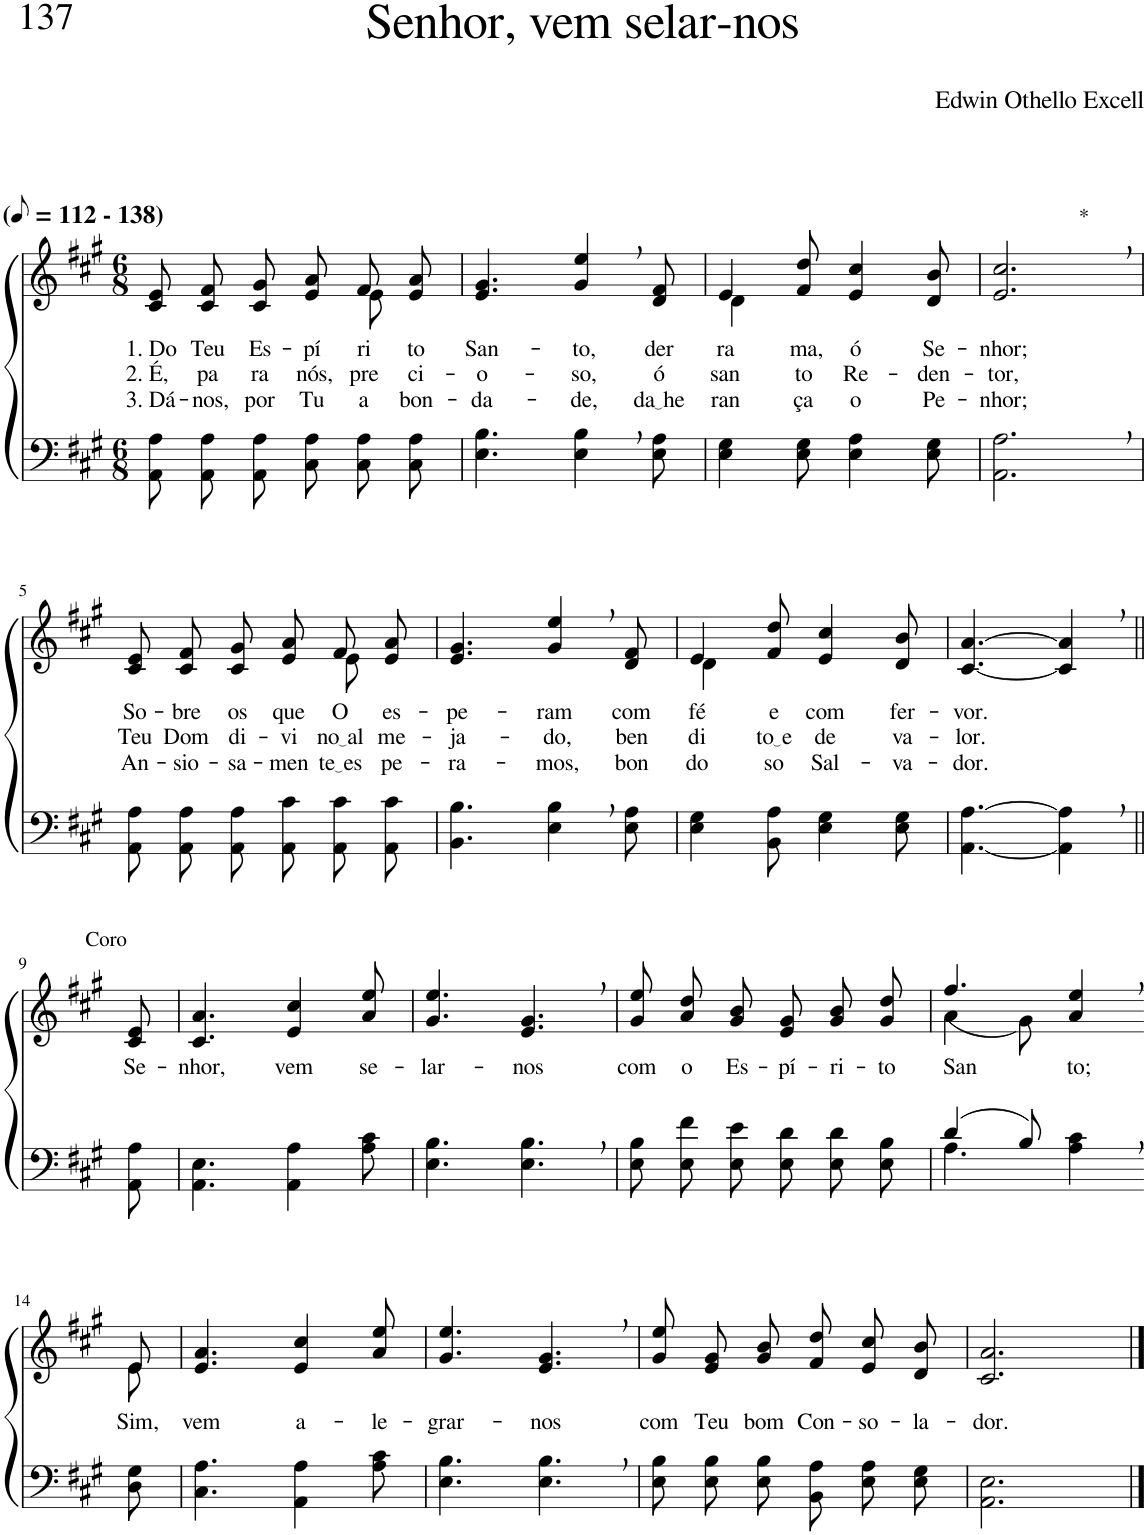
**kern	**kern	**text	**text	**text
*part2	*part1	*part1	*part1	*part1
*staff2	*staff1	*staff1	*staff1	*staff1
*I"Parte III e IV	*I"Parte I e II	*	*	*
*clefF4	*clefG2	*	*	*
*Trd1c2	*Trd1c2	*	*	*
*k[f#c#g#]	*k[f#c#g#]	*	*	*
*M6/8	*M6/8	*	*	*
*MM56	*MM56	*	*	*
=1	=1	=1	=1	=1
!	!LO:TX:a:B:t=(	!	!	!
!	!LO:TX:a:B:t=- 138)	!	!	!
!	!	!LO:LY:b	!LO:LY:b	!LO:LY:b
*	*^	*	*	*
8AA\ 8A\L	8c#/ 8e/L	2ryy	1. Do	2. É,	3. Dá-
!	!	!	!LO:LY:b	!LO:LY:b	!LO:LY:b
8AA\ 8A\	8c#/ 8f#/	.	Teu	pa	-nos,
!	!	!	!LO:LY:b	!LO:LY:b	!LO:LY:b
8AA\ 8A\J	8c#/ 8g#/J	.	Es-	ra	por
!	!	!	!LO:LY:b	!LO:LY:b	!LO:LY:b
8C#\ 8A\L	8e/ 8a/L	.	-pí-	nós,	Tu-
!	!	!	!LO:LY:b	!LO:LY:b	!LO:LY:b
8C#\ 8A\	8f#/	8e\	-ri-	pre-	-a
!	!	!	!LO:LY:b	!LO:LY:b	!LO:LY:b
8C#\ 8A\J	8e/ 8a/J	8ryy	-to	-ci-	bon-
=2	=2	=2	=2	=2	=2
!	!	!	!LO:LY:b	!LO:LY:b	!LO:LY:b
*	*v	*v	*	*	*
4.E\ 4.B\	4.e/ 4.g#/	San-	-o-	-da-
!	!	!LO:LY:b	!LO:LY:b	!LO:LY:b
4E\, 4B\,	4g#/, 4ee/,	-to,	-so,	-de,
!	!	!LO:LY:b	!LO:LY:b	!LO:LY:b
8E\ 8A\	8d/ 8f#/	der-	ó	da he
=3	=3	=3	=3	=3
*	*^	*	*	*
!	!	!	!LO:LY:b	!LO:LY:b	!LO:LY:b
4E\ 4G#\	4e/	4d\	-ra-	san-	-ran-
!	!	!	!LO:LY:b	!LO:LY:b	!LO:LY:b
8E\ 8G#\	8f#/ 8dd/	2ryy	-ma,	-to	-ça
!	!	!	!LO:LY:b	!LO:LY:b	!LO:LY:b
4E\ 4A\	4e/ 4cc#/	.	ó	Re-	o
!	!	!	!LO:LY:b	!LO:LY:b	!LO:LY:b
8E\ 8G#\	8d/ 8b/	.	Se-	-den-	Pe-
*	*v	*v	*	*	*
=4	=4	=4	=4	=4
!	!LO:TX:a:t=*	!	!	!
!	!	!LO:LY:b	!LO:LY:b	!LO:LY:b
2.AA\, 2.A\,	2.e/, 2.cc#/,	-nhor;	-tor,	-nhor;
!!LO:LB:g=z
=5	=5	=5	=5	=5
!	!	!LO:LY:b	!LO:LY:b	!LO:LY:b
*	*^	*	*	*
8AA\ 8A\L	8c#/ 8e/L	2ryy	So-	Teu	An-
!	!	!	!LO:LY:b	!LO:LY:b	!LO:LY:b
8AA\ 8A\	8c#/ 8f#/	.	-bre	Dom	-sio-
!	!	!	!LO:LY:b	!LO:LY:b	!LO:LY:b
8AA\ 8A\J	8c#/ 8g#/J	.	os	di-	-sa-
!	!	!	!LO:LY:b	!LO:LY:b	!LO:LY:b
8AA\ 8c#\L	8e/ 8a/L	.	que	-vi-	-men-
!	!	!	!LO:LY:b	!LO:LY:b	!LO:LY:b
8AA\ 8c#\	8f#/	8e\	O	no al	te es
!	!	!	!LO:LY:b	!LO:LY:b	!LO:LY:b
8AA\ 8c#\J	8e/ 8a/J	8ryy	es-	-me-	-pe-
=6	=6	=6	=6	=6	=6
!	!	!	!LO:LY:b	!LO:LY:b	!LO:LY:b
*	*v	*v	*	*	*
4.BB\ 4.B\	4.e/ 4.g#/	-pe-	-ja-	-ra-
!	!	!LO:LY:b	!LO:LY:b	!LO:LY:b
4E\, 4B\,	4g#/, 4ee/,	-ram	-do,	-mos,
!	!	!LO:LY:b	!LO:LY:b	!LO:LY:b
8E\ 8A\	8d/ 8f#/	com	ben-	bon-
=7	=7	=7	=7	=7
*	*^	*	*	*
!	!	!	!LO:LY:b	!LO:LY:b	!LO:LY:b
4E\ 4G#\	4e/	4d\	fé	-di-	-do-
!	!	!	!LO:LY:b	!LO:LY:b	!LO:LY:b
8BB\ 8A\	8f#/ 8dd/	2ryy	e	to e	-so
!	!	!	!LO:LY:b	!LO:LY:b	!LO:LY:b
4E\ 4G#\	4e/ 4cc#/	.	com	de	Sal-
!	!	!	!LO:LY:b	!LO:LY:b	!LO:LY:b
8E\ 8G#\	8d/ 8b/	.	fer-	va-	-va-
*	*v	*v	*	*	*
=8	=8	=8	=8	=8
!	!	!LO:LY:b	!LO:LY:b	!LO:LY:b
[4.AA\ [4.A\	[4.c#/ [4.a/	-vor.	-lor.	-dor.
4AA\], 4A\],	4c#/], 4a/],	.	.	.
!!LO:LB:g=z
=9||	=9||	=9||	=9||	=9||
!	!LO:TX:a:t=Coro	!	!	!
!	!	!LO:LY:b	!	!
8AA\ 8A\	8c#/ 8e/	Se-	.	.
=10	=10	=10	=10	=10
!	!	!LO:LY:b	!	!
4.AA\ 4.E\	4.c#/ 4.a/	-nhor,	.	.
!	!	!LO:LY:b	!	!
4AA\ 4A\	4e/ 4cc#/	vem	.	.
!	!	!LO:LY:b	!	!
8A\ 8c#\	8a/ 8ee/	se-	.	.
=11	=11	=11	=11	=11
!	!	!LO:LY:b	!	!
4.E\ 4.B\	4.g#/ 4.ee/	-lar-	.	.
!	!	!LO:LY:b	!	!
4.E\, 4.B\,	4.e/, 4.g#/,	-nos	.	.
=12	=12	=12	=12	=12
!	!	!LO:LY:b	!	!
8E\ 8B\L	8g#/ 8ee/L	com	.	.
!	!	!LO:LY:b	!	!
8E\ 8f#\	8a/ 8dd/	o	.	.
!	!	!LO:LY:b	!	!
8E\ 8e\J	8g#/ 8b/J	Es-	.	.
!	!	!LO:LY:b	!	!
8E\ 8d\L	8e/ 8g#/L	-pí-	.	.
!	!	!LO:LY:b	!	!
8E\ 8d\	8g#/ 8b/	-ri-	.	.
!	!	!LO:LY:b	!	!
8E\ 8B\J	8g#/ 8dd/J	-to	.	.
=13	=13	=13	=13	=13
*^	*^	*	*	*
!	!	!	!	!LO:LY:b	!	!
(4d/	4.A\	4.ff#/	(4a\	San-	.	.
8B/)	.	.	8g#\)	.	.	.
!	!	!	!	!LO:LY:b	!	!
4ryy	4A\ 4c#\	4a/, 4ee/,	4ryy	-to;	.	.
*v	*v	*	*	*	*	*
!!LO:LB:g=z	!!
=14-	=14-	=14-	=14-	=14-	=14-
*k[f#c#g#]	*k[f#c#g#]	*	*	*	*
*^	*	*	*	*	*
!	!	!	!	!LO:LY:b	!	!
*v	*v	*	*	*	*	*
8D\ 8G#\	8e/	8e\	Sim,	.	.
=15	=15	=15	=15	=15	=15
!	!	!	!LO:LY:b	!	!
*	*v	*v	*	*	*
4.C#\ 4.A\	4.e/ 4.a/	vem	.	.
!	!	!LO:LY:b	!	!
4AA\ 4A\	4e/ 4cc#/	a-	.	.
!	!	!LO:LY:b	!	!
8A\ 8c#\	8a/ 8ee/	-le-	.	.
=16	=16	=16	=16	=16
!	!	!LO:LY:b	!	!
4.E\ 4.B\	4.g#/ 4.ee/	-grar-	.	.
!	!	!LO:LY:b	!	!
4.E\, 4.B\,	4.e/, 4.g#/,	-nos	.	.
=17	=17	=17	=17	=17
!	!	!LO:LY:b	!	!
8E\ 8B\L	8g#/ 8ee/L	com	.	.
!	!	!LO:LY:b	!	!
8E\ 8B\	8e/ 8g#/	Teu	.	.
!	!	!LO:LY:b	!	!
8E\ 8B\J	8g#/ 8b/J	bom	.	.
!	!	!LO:LY:b	!	!
8BB\ 8A\L	8f#/ 8dd/L	Con-	.	.
!	!	!LO:LY:b	!	!
8E\ 8A\	8e/ 8cc#/	-so-	.	.
!	!	!LO:LY:b	!	!
8E\ 8G#\J	8d/ 8b/J	-la-	.	.
=18	=18	=18	=18	=18
!	!	!LO:LY:b	!	!
2.AA\ 2.E\	2.c#/ 2.a/	-dor.	.	.
==	==	==	==	==
*-	*-	*-	*-	*-
